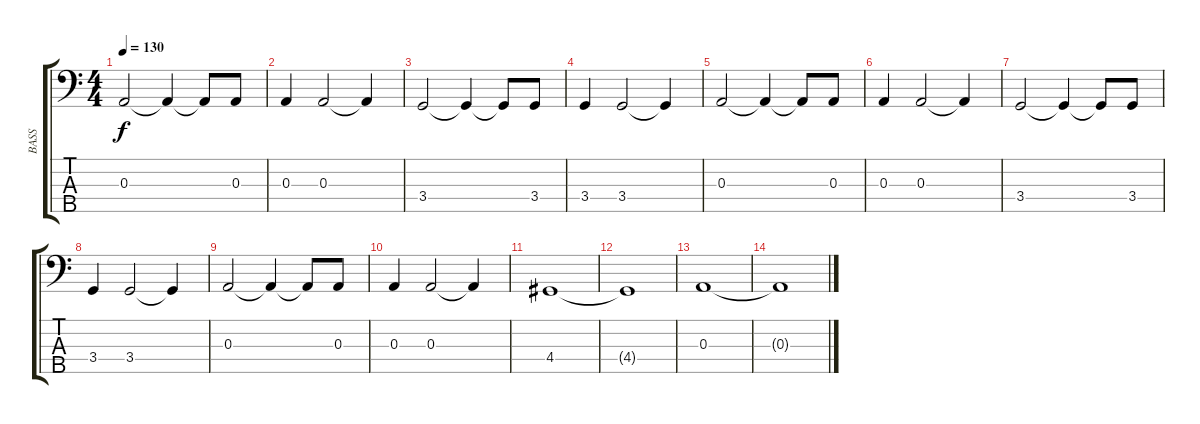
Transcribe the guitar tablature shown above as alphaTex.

\track ("BASS" "BASS") {instrument electricbassfinger}
\staff {score tabs}
\tuning (G2 D2 A1 E1 B0) {hide}
\ts (4 4)
\tempo 130
\clef f4
\ks c
0.3.2{dy f} 0.3{t}.4 0.3{t}.8 0.3.8 |
0.3.4 0.3.2 0.3{t}.4 |
3.4.2 3.4{t}.4 3.4{t}.8 3.4.8 |
3.4.4 3.4.2 3.4{t}.4 |
0.3.2 0.3{t}.4 0.3{t}.8 0.3.8 |
0.3.4 0.3.2 0.3{t}.4 |
3.4.2 3.4{t}.4 3.4{t}.8 3.4.8 |
3.4.4 3.4.2 3.4{t}.4 |
0.3.2 0.3{t}.4 0.3{t}.8 0.3.8 |
0.3.4 0.3.2 0.3{t}.4 |
4.4.1 |
4.4{t}.1 |
0.3.1 |
0.3{t}.1
